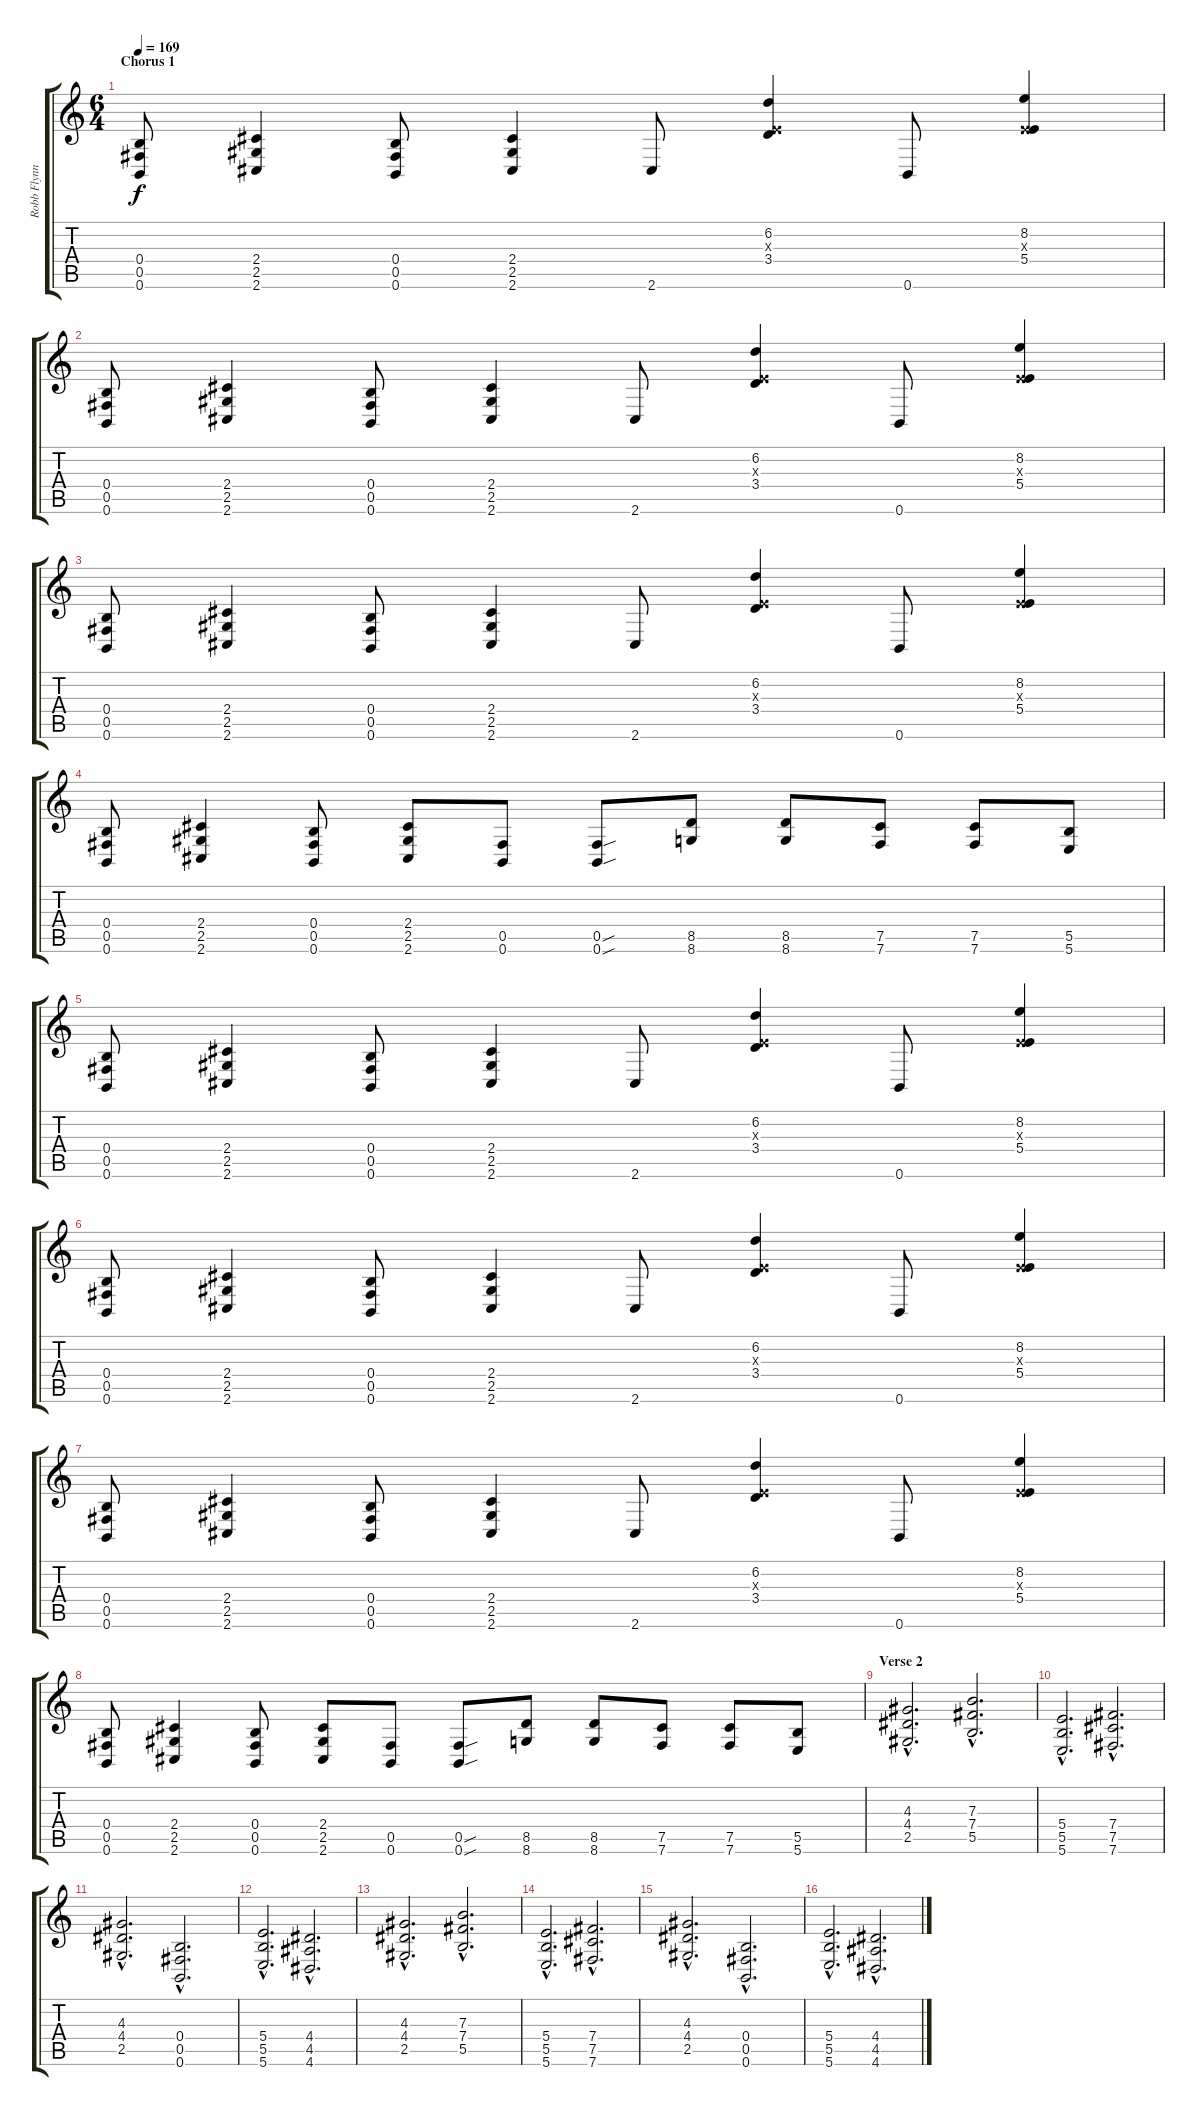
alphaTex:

\track ("Robb Flynn" "Robb Flynn") {instrument distortionguitar}
\staff {score tabs}
\tuning (Db4 Ab3 E3 B2 Gb2 B1) {hide}
\ts (6 4)
\section ("" "Chorus 1")
\tempo 169
\clef g2
\ks c
(0.4 0.5 0.6).8{dy f balance 0} (2.4 2.5 2.6).4 (0.4 0.5 0.6).8 (2.4 2.5 2.6).4 2.6.8 (6.2 0.3{x} 3.4).4 0.6.8 (8.2 0.3{x} 5.4).4 |
(0.4 0.5 0.6).8 (2.4 2.5 2.6).4 (0.4 0.5 0.6).8 (2.4 2.5 2.6).4 2.6.8 (6.2 0.3{x} 3.4).4 0.6.8 (8.2 0.3{x} 5.4).4 |
(0.4 0.5 0.6).8 (2.4 2.5 2.6).4 (0.4 0.5 0.6).8 (2.4 2.5 2.6).4 2.6.8 (6.2 0.3{x} 3.4).4 0.6.8 (8.2 0.3{x} 5.4).4 |
(0.4 0.5 0.6).8 (2.4 2.5 2.6).4 (0.4 0.5 0.6).8 (2.4 2.5 2.6).8 (0.5 0.6).8 (0.5{sou} 0.6{sou}).8 (8.5 8.6).8 (8.5 8.6).8 (7.5 7.6).8 (7.5 7.6).8 (5.5 5.6).8 |
(0.4 0.5 0.6).8 (2.4 2.5 2.6).4 (0.4 0.5 0.6).8 (2.4 2.5 2.6).4 2.6.8 (6.2 0.3{x} 3.4).4 0.6.8 (8.2 0.3{x} 5.4).4 |
(0.4 0.5 0.6).8 (2.4 2.5 2.6).4 (0.4 0.5 0.6).8 (2.4 2.5 2.6).4 2.6.8 (6.2 0.3{x} 3.4).4 0.6.8 (8.2 0.3{x} 5.4).4 |
(0.4 0.5 0.6).8 (2.4 2.5 2.6).4 (0.4 0.5 0.6).8 (2.4 2.5 2.6).4 2.6.8 (6.2 0.3{x} 3.4).4 0.6.8 (8.2 0.3{x} 5.4).4 |
(0.4 0.5 0.6).8 (2.4 2.5 2.6).4 (0.4 0.5 0.6).8 (2.4 2.5 2.6).8 (0.5 0.6).8 (0.5{sou} 0.6{sou}).8 (8.5 8.6).8 (8.5 8.6).8 (7.5 7.6).8 (7.5 7.6).8 (5.5 5.6).8 |
\section ("" "Verse 2")
(4.3{hac} 4.4{hac} 2.5{hac}).2{d} (7.3{hac} 7.4{hac} 5.5{hac}).2{d} |
(5.4{hac} 5.5{hac} 5.6{hac}).2{d} (7.4{hac} 7.5{hac} 7.6{hac}).2{d} |
(4.3{hac} 4.4{hac} 2.5{hac}).2{d} (0.4{hac} 0.5{hac} 0.6{hac}).2{d} |
(5.4{hac} 5.5{hac} 5.6{hac}).2{d} (4.4{hac} 4.5{hac} 4.6{hac}).2{d} |
(4.3{hac} 4.4{hac} 2.5{hac}).2{d} (7.3{hac} 7.4{hac} 5.5{hac}).2{d} |
(5.4{hac} 5.5{hac} 5.6{hac}).2{d} (7.4{hac} 7.5{hac} 7.6{hac}).2{d} |
(4.3{hac} 4.4{hac} 2.5{hac}).2{d} (0.4{hac} 0.5{hac} 0.6{hac}).2{d} |
(5.4{hac} 5.5{hac} 5.6{hac}).2{d} (4.4{hac} 4.5{hac} 4.6{hac}).2{d}
